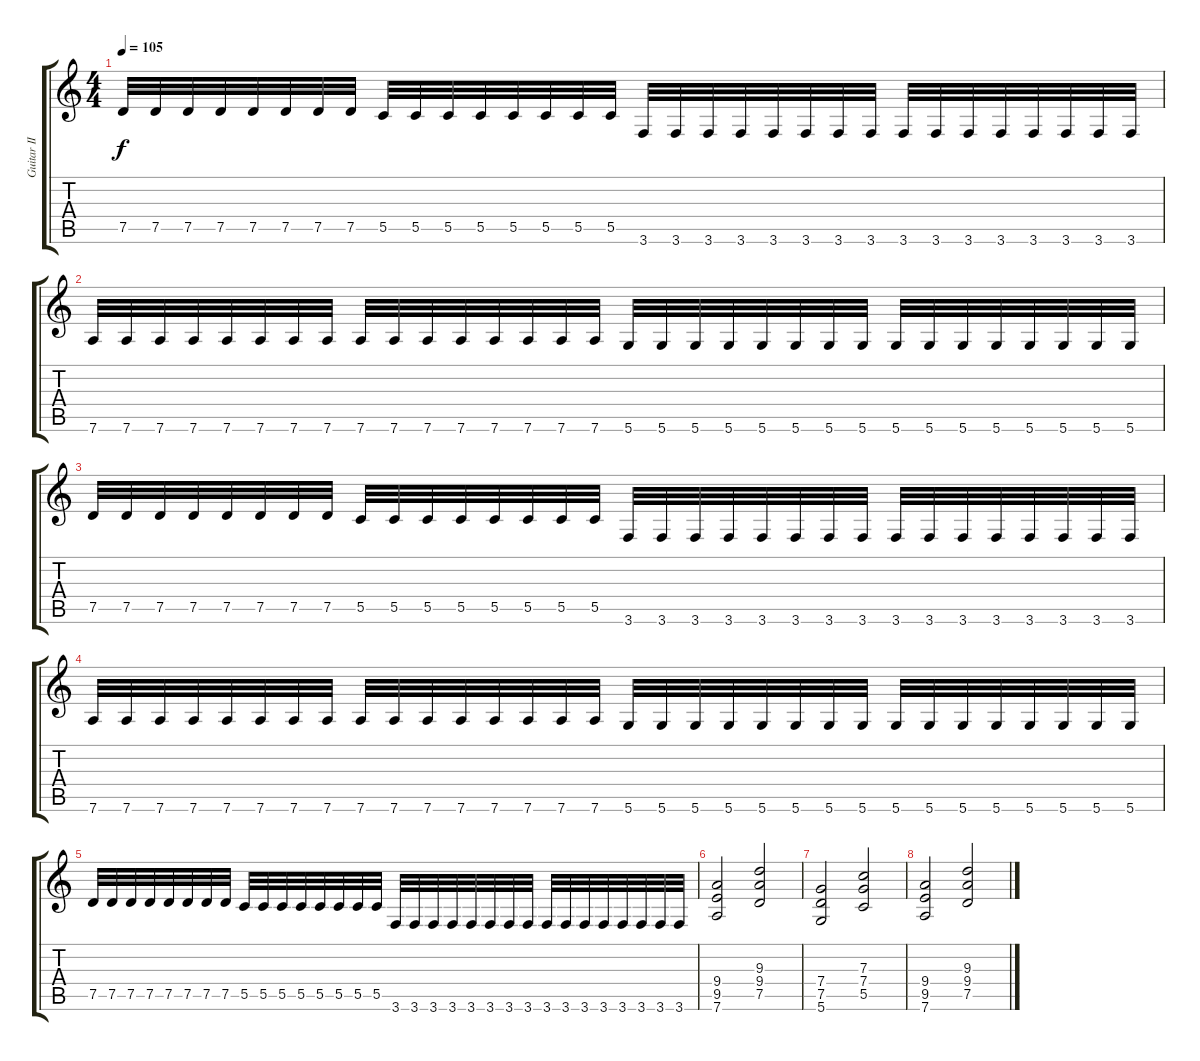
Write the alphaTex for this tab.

\track ("Guitar II" "Guitar II") {instrument distortionguitar}
\staff {score tabs}
\tuning (D4 A3 F3 C3 G2 D2) {hide}
\ts (4 4)
\tempo 105
\clef g2
\ks c
7.5.32{dy f} 7.5.32 7.5.32 7.5.32 7.5.32 7.5.32 7.5.32 7.5.32 5.5.32 5.5.32 5.5.32 5.5.32 5.5.32 5.5.32 5.5.32 5.5.32 3.6.32 3.6.32 3.6.32 3.6.32 3.6.32 3.6.32 3.6.32 3.6.32 3.6.32 3.6.32 3.6.32 3.6.32 3.6.32 3.6.32 3.6.32 3.6.32 |
7.6.32 7.6.32 7.6.32 7.6.32 7.6.32 7.6.32 7.6.32 7.6.32 7.6.32 7.6.32 7.6.32 7.6.32 7.6.32 7.6.32 7.6.32 7.6.32 5.6.32 5.6.32 5.6.32 5.6.32 5.6.32 5.6.32 5.6.32 5.6.32 5.6.32 5.6.32 5.6.32 5.6.32 5.6.32 5.6.32 5.6.32 5.6.32 |
7.5.32 7.5.32 7.5.32 7.5.32 7.5.32 7.5.32 7.5.32 7.5.32 5.5.32 5.5.32 5.5.32 5.5.32 5.5.32 5.5.32 5.5.32 5.5.32 3.6.32 3.6.32 3.6.32 3.6.32 3.6.32 3.6.32 3.6.32 3.6.32 3.6.32 3.6.32 3.6.32 3.6.32 3.6.32 3.6.32 3.6.32 3.6.32 |
7.6.32 7.6.32 7.6.32 7.6.32 7.6.32 7.6.32 7.6.32 7.6.32 7.6.32 7.6.32 7.6.32 7.6.32 7.6.32 7.6.32 7.6.32 7.6.32 5.6.32 5.6.32 5.6.32 5.6.32 5.6.32 5.6.32 5.6.32 5.6.32 5.6.32 5.6.32 5.6.32 5.6.32 5.6.32 5.6.32 5.6.32 5.6.32 |
7.5.32 7.5.32 7.5.32 7.5.32 7.5.32 7.5.32 7.5.32 7.5.32 5.5.32 5.5.32 5.5.32 5.5.32 5.5.32 5.5.32 5.5.32 5.5.32 3.6.32 3.6.32 3.6.32 3.6.32 3.6.32 3.6.32 3.6.32 3.6.32 3.6.32 3.6.32 3.6.32 3.6.32 3.6.32 3.6.32 3.6.32 3.6.32 |
(9.4 9.5 7.6).2{volume 12} (9.3 9.4 7.5).2 |
(7.4 7.5 5.6).2 (7.3 7.4 5.5).2 |
(9.4 9.5 7.6).2{volume 12} (9.3 9.4 7.5).2
